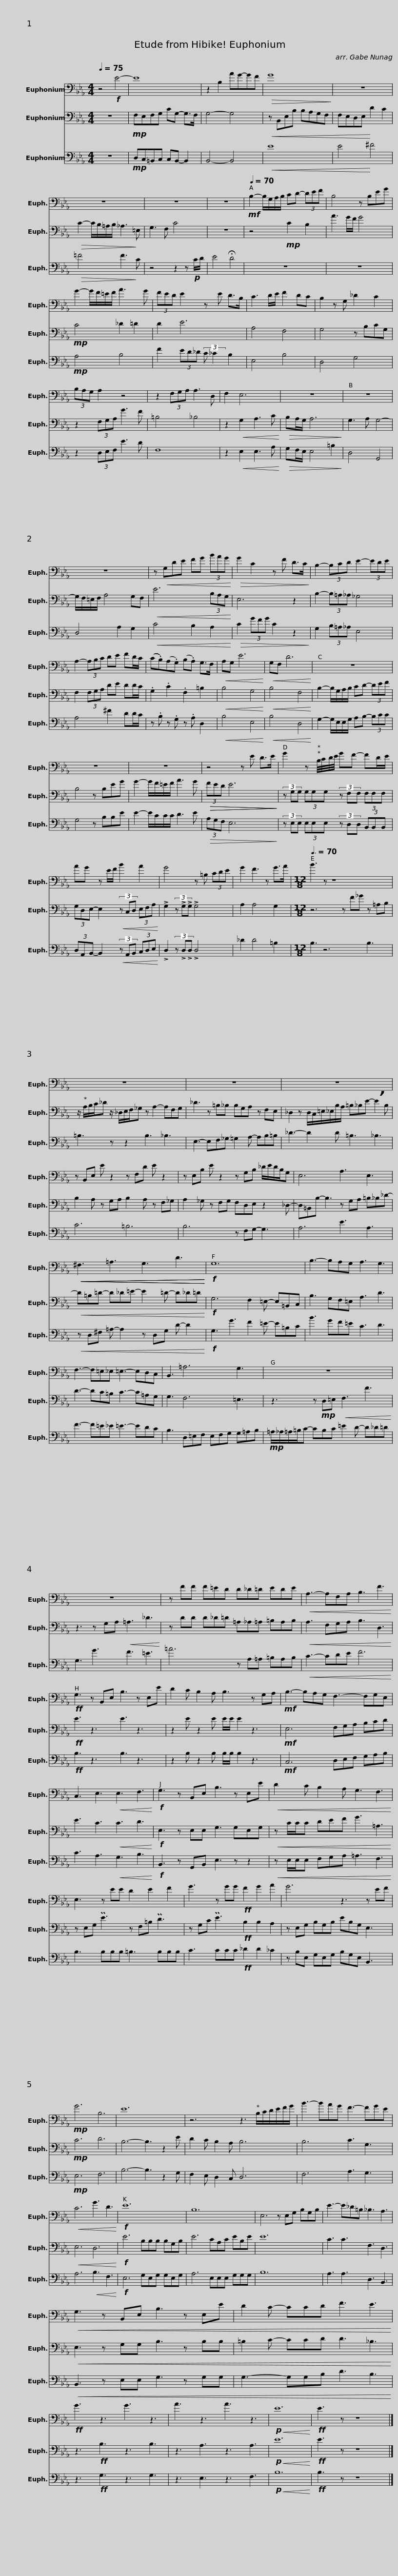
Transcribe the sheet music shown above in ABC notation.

X:1
%%score 1 2 3
L:1/8
Q:1/4=75
M:4/4
I:linebreak $
K:Eb
V:1 bass
V:2 bass
V:3 bass
V:1
 z4!f! E4- | E8 | z2 B,2 AG-GF |!>(! G8!>)! | z8 |$ %5
 z8 | z8 | z8 |[Q:1/4=70]!mf! B,2- B,/G,/A,/B,/ CD- (3DEF | B,4 z B,EG |$ %10
 G2- G/F/=E/F/ A3 G | (3FED E2 z E D>B, | C3 D/E/ F2 DC | B,2 z G, _D2 C2 |$ (3B,A,G, A,2 z4 | %15
 z2 (3F,G,A, A,3 D, | F,2 E,6 | z8 | z8 | z8 |$ %20
 z!<(! G,DE FG (3BAG!<)! |!>(! G2 C2 z F D>C!>)! | B,2- (3B,CD E2- (3EDE |$ A,2- (3A,B,C DE FD/C/ | ((C.B,))(A,.G,) (B,.A,) G,>F, | %25
!<(! A,G, E6!<)! |!<(! G,F, D6!<)! | z8 |$ z8 | z8 | %30
 z4 z E D>E |$ G2 z B,/4C/4D/4E/4 GF- FD/E/ | AG z E/F/ B2 A2 | G4 z =B, (3CDE |$ G2 F3 z G>A | %35
[M:12/8][Q:3/8=70] B3 z z8 | z12 |$ z12 | z12 |$ z B,,E, E z2 z F,D E z2 | %40
 z E,B, E z2 z G,B, _D/E/D/B,/G, | E,6 A,3 E,3 |$!<(!!<(!!<(! ^F,3 =A,3 G,3 D3!<)!!<)!!<)! |!f! G,12 | B,3- B,A,G, A,3 G,3 |$ %45
 F,3- F,=E,_E, =E,3- E,D,C, | B,,3 =A,6 G,3 |$ z12 | z12 |$ z FF F=ED D_D=D EDE | %50
!<(! A,3- A,F,A, B,3 F3!<)! |!ff! G,3 z B,,E, B,3 z E,E |$ D2 C B,2 A, B,3 z G,A, |!mf! B,3- B,A,G, F,3- F,G,E, | C,3 E,3!<(! E,3 F,3!<)! | %55
!f! G,3 z B,,E, B,3 z E,E |$!<(! D2 C B,2 A, G,3 F,3!<)! | E,3 z EE D2 E2 F2 | G3 z GG!ff! F2 G2 A2 |$ G6 z3 z EF | %60
!mp! G6 B,6 | E12 | z6 z3 B,/C/D/E/F/G/ |$ B3- BAG F3- FGE |!<(! C6 G3 D3!<)! | %65
!f! E12 | B,12 | E,6 z E,G, B,G,B, |$ E3- E_D=B, _B,3 A,3 |!<(! G,3 z B,,E, B,3 z E,E | %70
 D2 C- CCD F3 E3!<)! |!ff! G3 z3 G3 z3 |$ A3 z3 A3 z3 |!p!!<(! E12!<)! |!ff! E3 z z8 |] %75
V:2
 z8 |!mp! F,E,F,G, CG,- G,>F, | G,4- G,4 |!<(! z B,,E,B, B,A,G,F, | F,E,D,E,!<)! D2 C2 |$ %5
!>(! C2- C/B,/=A,/B,/ _A,3!>)! =E, | G,3 F, C4 | z8 | z4!mp! C2 B,2 | A3 G/F/ G4 |$ %10
!mp! C4 _D2 =D2 | D2 E6 | A,4 F,4 | G,4 z B,CG, |$ z2 (3F,G,A, G3 F | %15
 =B,4 _B,4 | z2!<(! G,2 A,3 C!<)! |!>(! B,A,/G,/ A,6!>)! | G,3 A, G,4- | G,/F,/=E,/F,/ A,4 G,F, |$ %20
!<(! E6 (3B,A,G,!<)! | E,6 z2 | B,2- (3B,=A,_A, _G,4 |$ F,2 (3F,G,A, DE DD/C/ | .G,2 .C2 .F,2 =B,2 | %25
!<(! B,4 G,4!<)! |!<(! B,4 F,4!<)! | B,2- B,/G,/A,/B,/ CD- (3DEF |$ B,4 z B,EG | G2- G/F/=E/F/ A3 G | %30
!>(!!>(! (3FED E6!>)!!>)! |$ (3z G,G, (3G,G,G, (3z F,F, (3F,F,F, | (3G,D,E,- E,2!<(! (3z C,D, (3E,F,A,!<)! | !>!G,2 (3z !>!G,!>!G, !>!G,4 |$ A,2 A,4 G,2 | %35
[M:12/8] z6 z F_G z =A,B, | z/ A,/B,/C/_D z/ _D,/E,/F,/_G, z A,2- A,F,G, |$ _D3 z =B,_B, B,G,A, z F,E, | _D,2 z D,/C,/=E,/_E,/B,/A,/ =B,_B,E- !breath!E2 B, |$ B,2 A, z G,A, B,2 A, z F,_G, | %40
 A,2 _G, z F,G, F,D,E, z2 _D,- | D,=B,,B,- B,3 z G,A, =B,_B,_D- |$!<(! D=B,=D- D_D=E- E2 =D- D_D=D!<)! |!f! G,6 F,2 =E,- E,=B,,C, | B,3 G,F,=E, A,3 D3 |$ %45
 D3- DC=B, C3- C=A,G, | G,3 F,6 =E,3 |$ z3 z!mp! D,=E,!<(! F,3 F3!<)! | z3 z G,A,!<(! =A,3 _D3!<)! |$ z DD D_D=D =A,_A,=A, =B,A,B, | %50
!<(! A,3 F,G,A, B,3 D,3!<)! |!ff! E3 z3 E3 z3 |$ z2 E z2 E E/E/ E2 z3 |!mf! E,6 F,G,A, B,CD | E3 C3!<(! C3 D3!<)! | %55
!f! E,3 z E,E, G,3 G,E,G, |$!<(! z C/C/C DEF G3 =A,3!<)! | z E,G, PE3 z F,=B, PD3 | z G,C PE3!ff! B,2 B,2 A,2 |$ z E,G, B,G,B, EB,G, E,3 | %60
!mp! C6 D6 | B,6- B,3 z2 E | D2 C B,2 A, B,6 |$ B,6 C3 G,3 |!<(! E,6 D,6!<)! | %65
!f! E6 B,B,B, B,G,B, | E6 CA,C EB,E | E12 |$ C3 C3 F,3 D,3 |!<(! E,3 z G,G, B,3 z B,B, | %70
 =B,2 C- CCD D3 _B,3!<)! | z3!ff! B,3 z3 B,3 |$ z3 A,3 z3 A,3 |!p!!<(! E12!<)! |!ff! E3 z z8 |] %75
V:3
 z8 |!mp! D,C,=B,,C, C,B,,- B,,2 | B,,4- B,,4 |!<(! E8 | E4!<)! ^F4 |$ %5
!>(! =F4 F3!>)! C | z4 z2 z!p! C/D/ | E4 !fermata!D4 | z8 | z8 |$ %10
!mp! A,4 B,4 | F2 (3ED_D (3:2:2C _C2 B,2 | E,4 B,4 | D,4 G,4 |$ z2 (3D,E,F, E3 D | %15
 F,8 | z2!<(! E,2 E,3 A,!<)! |!>(! G,F,/E,/ E,4 =B,2!>)! | D,4 G,,4 | D,4 A,2 G,2 |$ %20
!<(! C4 B,2 A,2!<)! |!>(! C2 (3GFG C2 z2!>)! | G,2 (3B,=A,_A, E,4 |$ A,4 ^F2 DD/C/ | z .B, z .G, z .A, D,2 | %25
!<(! B,4 E,4!<)! |!<(! B,4 D,4!<)! | G,2- G,/E,/E,/G,/ A,B,- (3B,CC |$ G,4 z B,B,E | E2- E/C/C/C/ D3 E | %30
!>(! (3A,G,F, E,6!>)! |$ (3z E,E, (3E,E,E, (3z D,D, (3B,,B,,B,, | (3D,A,,B,,- B,,2!<(! (3z A,,B,, (3C,D,E,!<)! | !>!D,2 (3z !>!D,!>!D, !>!D,4 |$ _D2 D4 =B,2 | %35
[M:12/8] B,3 z6 B,3 | =B,3 z z2 B,3 _B,3 |$ E,3- E,F,_G, =G,2 A,- A,B,=B, | _D3- D2 D =B,3 _B,3 |$ C6 =B,6 | %40
 B,6 z F,G,- G,3 | A,6 E3 A,3 |$!<(! z D,^F, =A,- A,2 z D,G, D- D2!<)! |!f! G,3 G3 F2 =E- E=B,C | B3 GF=E C3 D3 |$ %45
 F3- F=E_E =E3- EDC | B,3 D,=E,F, E,F,G, G,=A,B, |$!mp! =A,/_A,/=A,/=B,/C- CB,C =E2 D- D_D=D | G,3 G3 F3 =E3 |$ =A6 z A,=A, =B,A,B, | %50
!<(! C3- CDE F6!<)! |!ff! B,3 z3 B,3 z3 |$ z2 B, z2 B, B,/B,/ B,2 z3 |!mf! C,6 D,E,F, G,A,B, | C3 A,3!<(! G,3 B,3!<)! | %55
!f! B,,3 z G,,B,, E,3 z z2 |$!<(! z E,/E,/E, F,G,A, =A,3 F,3!<)! | B,3 B,B,B, =B,3 B,B,B, | C3 CCC!ff! _D2 D2 _C2 |$ z B,E, G,E,G, B,G,E, B,,3 | %60
!mp! E,6 F,6 | B,6- B,3 z2 G, | F,2 E, D,2 C, D,6 |$ F,6 A,3 G,3 | A,6!<(! B,3 F,3!<)! | %65
!f! E,6 G,E,G, G,E,G, | A,6 E,E,E, G,G,G, | B,12 |$ A,3 A,3 D,3 B,,3 |!<(! B,,3 z E,E, G,3 z G,G, | %70
 G,3- G,G,B, D3 B,3!<)! | z3!ff! G,3 z3 G,3 |$ z3 E,3 z3 F,3 |!p!!<(! B,12!<)! |!ff! B,3 z z8 |] %75
